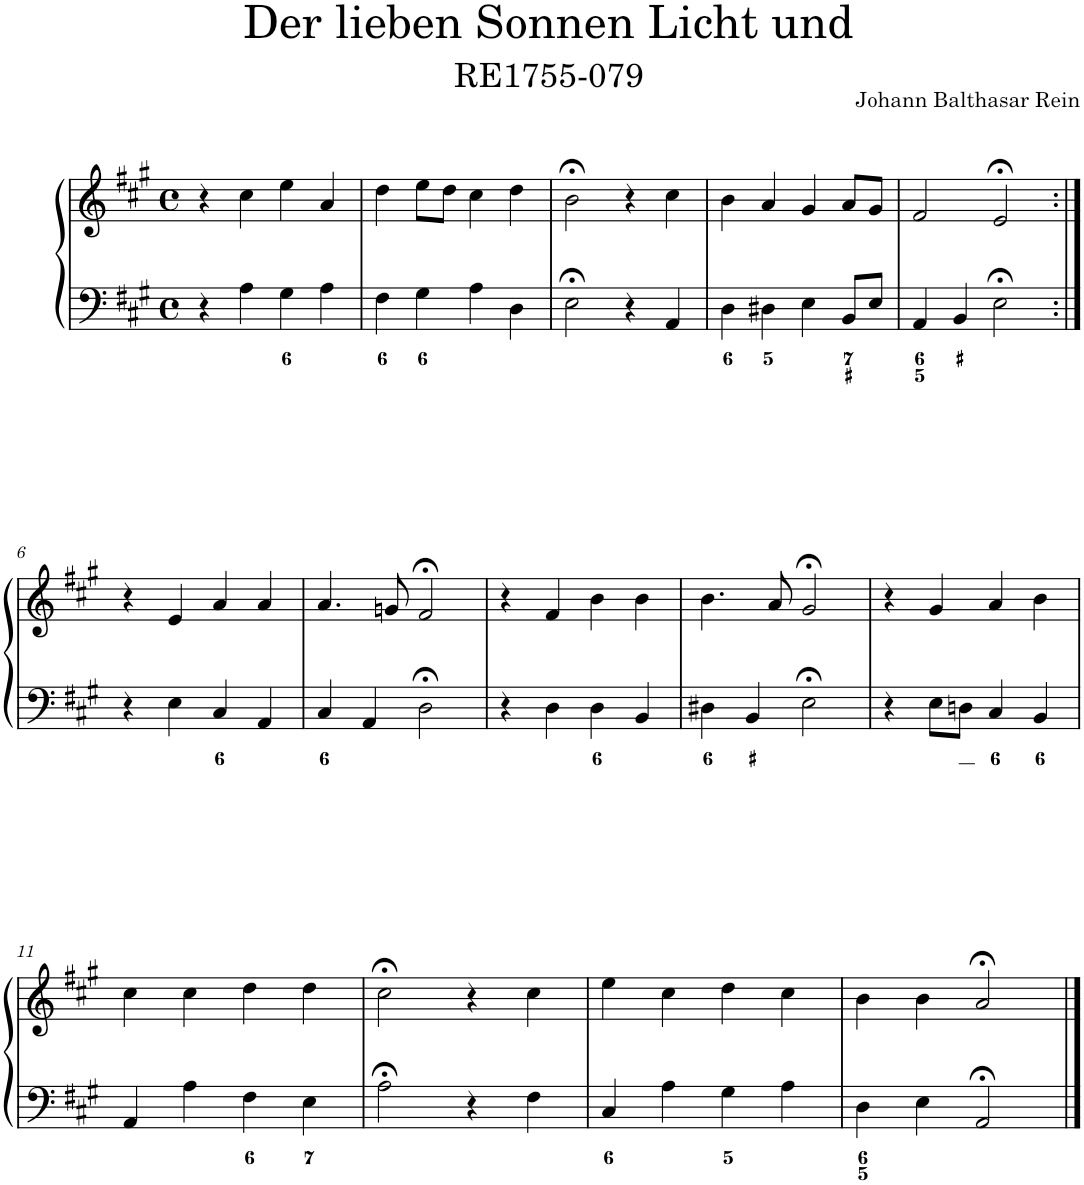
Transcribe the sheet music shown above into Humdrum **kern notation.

**kern	**kern
*part1	*part1
*staff2	*staff1
*I"Piano	*
*I'Pno.	*
*clefF4	*clefG2
*k[f#c#g#]	*k[f#c#g#]
*M4/4	*M4/4
*met(c)	*met(c)
=1	=1
4r	4r
4A\	4cc#\
4G#\	4ee\
4A\	4a/
=2	=2
4F#\	4dd\
4G#\	8ee\L
.	8dd\J
4A\	4cc#\
4D\	4dd\
=3	=3
2E;<\	2b;<\
4r	4r
4AA/	4cc#\
=4	=4
4D\	4b\
4D#X\	4a/
4E\	4g#/
8BB/L	8a/L
8E/J	8g#/J
=5	=5
4AA/	2f#/
4BB/	.
2E;<\	2e;</
!!LO:LB:g=z
=6:|!	=6:|!
4r	4r
4E\	4e/
4C#/	4a/
4AA/	4a/
=7	=7
4C#/	4.a/
4AA/	.
.	8gn/
2D;<\	2f#;</
=8	=8
4r	4r
4D\	4f#/
4D\	4b\
4BB/	4b\
=9	=9
4D#X\	4.b\
4BB/	.
.	8a/
2E;<\	2g#;</
=10	=10
4r	4r
8E\L	4g#/
8Dn\J	.
4C#/	4a/
4BB/	4b\
!!LO:LB:g=z
=11	=11
4AA/	4cc#\
4A\	4cc#\
4F#\	4dd\
4E\	4dd\
=12	=12
2A;<\	2cc#;<\
4r	4r
4F#\	4cc#\
=13	=13
4C#/	4ee\
4A\	4cc#\
4G#\	4dd\
4A\	4cc#\
=14	=14
4D\	4b\
4E\	4b\
2AA;</	2a;</
==	==
*-	*-
